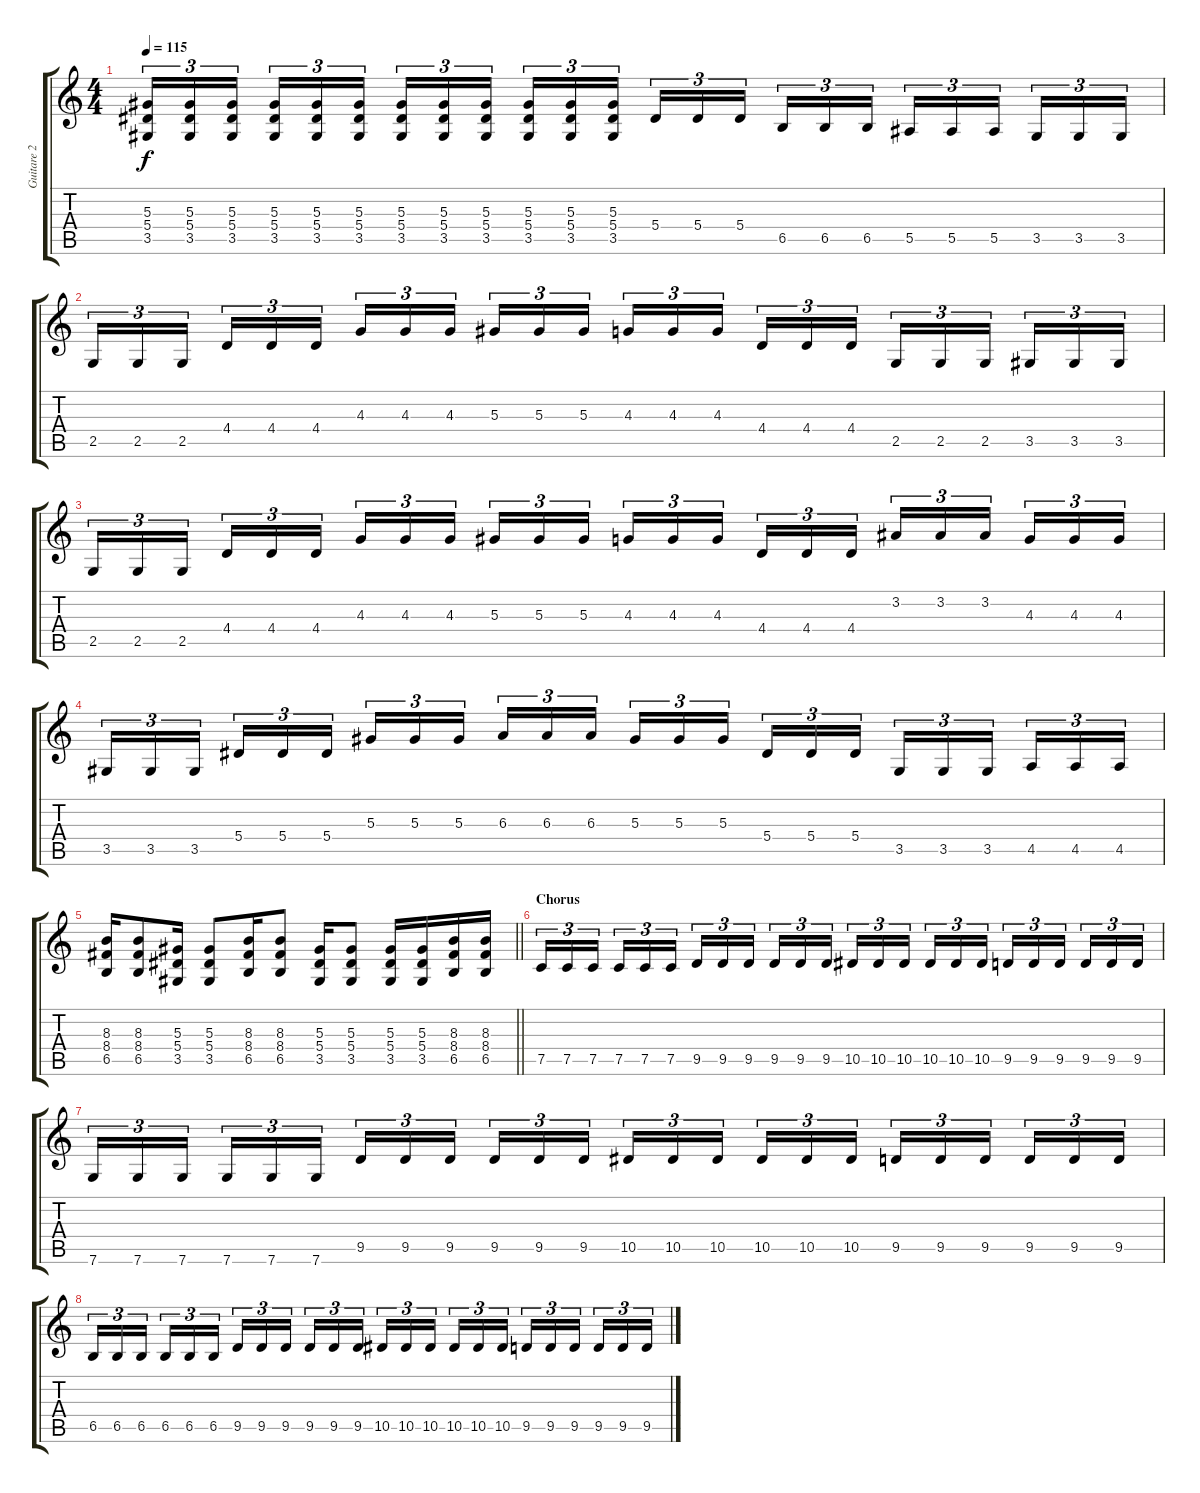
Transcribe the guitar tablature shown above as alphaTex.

\track ("Guitare 2" "Guitare 2") {instrument distortionguitar}
\staff {score tabs}
\tuning (C4 G3 Eb3 Bb2 F2 C2) {hide}
\ts (4 4)
\tempo 115
\clef g2
\ks c
(5.3 5.4 3.5).16{tu (3 2) dy f} (5.3 5.4 3.5).16{tu (3 2)} (5.3 5.4 3.5).16{tu (3 2) beam splitsecondary} (5.3 5.4 3.5).16{tu (3 2)} (5.3 5.4 3.5).16{tu (3 2)} (5.3 5.4 3.5).16{tu (3 2)} (5.3 5.4 3.5).16{tu (3 2)} (5.3 5.4 3.5).16{tu (3 2)} (5.3 5.4 3.5).16{tu (3 2) beam splitsecondary} (5.3 5.4 3.5).16{tu (3 2)} (5.3 5.4 3.5).16{tu (3 2)} (5.3 5.4 3.5).16{tu (3 2)} 5.4.16{tu (3 2)} 5.4.16{tu (3 2)} 5.4.16{tu (3 2) beam splitsecondary} 6.5.16{tu (3 2)} 6.5.16{tu (3 2)} 6.5.16{tu (3 2)} 5.5.16{tu (3 2)} 5.5.16{tu (3 2)} 5.5.16{tu (3 2) beam splitsecondary} 3.5.16{tu (3 2)} 3.5.16{tu (3 2)} 3.5.16{tu (3 2)} |
2.5.16{tu (3 2)} 2.5.16{tu (3 2)} 2.5.16{tu (3 2) beam splitsecondary} 4.4.16{tu (3 2)} 4.4.16{tu (3 2)} 4.4.16{tu (3 2)} 4.3.16{tu (3 2)} 4.3.16{tu (3 2)} 4.3.16{tu (3 2) beam splitsecondary} 5.3.16{tu (3 2)} 5.3.16{tu (3 2)} 5.3.16{tu (3 2)} 4.3.16{tu (3 2)} 4.3.16{tu (3 2)} 4.3.16{tu (3 2) beam splitsecondary} 4.4.16{tu (3 2)} 4.4.16{tu (3 2)} 4.4.16{tu (3 2)} 2.5.16{tu (3 2)} 2.5.16{tu (3 2)} 2.5.16{tu (3 2) beam splitsecondary} 3.5.16{tu (3 2)} 3.5.16{tu (3 2)} 3.5.16{tu (3 2)} |
2.5.16{tu (3 2)} 2.5.16{tu (3 2)} 2.5.16{tu (3 2) beam splitsecondary} 4.4.16{tu (3 2)} 4.4.16{tu (3 2)} 4.4.16{tu (3 2)} 4.3.16{tu (3 2)} 4.3.16{tu (3 2)} 4.3.16{tu (3 2) beam splitsecondary} 5.3.16{tu (3 2)} 5.3.16{tu (3 2)} 5.3.16{tu (3 2)} 4.3.16{tu (3 2)} 4.3.16{tu (3 2)} 4.3.16{tu (3 2) beam splitsecondary} 4.4.16{tu (3 2)} 4.4.16{tu (3 2)} 4.4.16{tu (3 2)} 3.2.16{tu (3 2)} 3.2.16{tu (3 2)} 3.2.16{tu (3 2) beam splitsecondary} 4.3.16{tu (3 2)} 4.3.16{tu (3 2)} 4.3.16{tu (3 2)} |
3.5.16{tu (3 2)} 3.5.16{tu (3 2)} 3.5.16{tu (3 2) beam splitsecondary} 5.4.16{tu (3 2)} 5.4.16{tu (3 2)} 5.4.16{tu (3 2)} 5.3.16{tu (3 2)} 5.3.16{tu (3 2)} 5.3.16{tu (3 2) beam splitsecondary} 6.3.16{tu (3 2)} 6.3.16{tu (3 2)} 6.3.16{tu (3 2)} 5.3.16{tu (3 2)} 5.3.16{tu (3 2)} 5.3.16{tu (3 2) beam splitsecondary} 5.4.16{tu (3 2)} 5.4.16{tu (3 2)} 5.4.16{tu (3 2)} 3.5.16{tu (3 2)} 3.5.16{tu (3 2)} 3.5.16{tu (3 2) beam splitsecondary} 4.5.16{tu (3 2)} 4.5.16{tu (3 2)} 4.5.16{tu (3 2)} |
\barLineRight lightlight
(8.3 8.4 6.5).16 (8.3 8.4 6.5).8 (5.3 5.4 3.5).16 (5.3 5.4 3.5).8 (8.3 8.4 6.5).16 (8.3 8.4 6.5).8 (5.3 5.4 3.5).16 (5.3 5.4 3.5).8 (5.3 5.4 3.5).16 (5.3 5.4 3.5).16 (8.3 8.4 6.5).16 (8.3 8.4 6.5).16 |
\section ("" "Chorus")
7.5.16{tu (3 2)} 7.5.16{tu (3 2)} 7.5.16{tu (3 2) beam splitsecondary} 7.5.16{tu (3 2)} 7.5.16{tu (3 2)} 7.5.16{tu (3 2)} 9.5.16{tu (3 2)} 9.5.16{tu (3 2)} 9.5.16{tu (3 2) beam splitsecondary} 9.5.16{tu (3 2)} 9.5.16{tu (3 2)} 9.5.16{tu (3 2)} 10.5.16{tu (3 2)} 10.5.16{tu (3 2)} 10.5.16{tu (3 2) beam splitsecondary} 10.5.16{tu (3 2)} 10.5.16{tu (3 2)} 10.5.16{tu (3 2)} 9.5.16{tu (3 2)} 9.5.16{tu (3 2)} 9.5.16{tu (3 2) beam splitsecondary} 9.5.16{tu (3 2)} 9.5.16{tu (3 2)} 9.5.16{tu (3 2)} |
7.6.16{tu (3 2)} 7.6.16{tu (3 2)} 7.6.16{tu (3 2) beam splitsecondary} 7.6.16{tu (3 2)} 7.6.16{tu (3 2)} 7.6.16{tu (3 2)} 9.5.16{tu (3 2)} 9.5.16{tu (3 2)} 9.5.16{tu (3 2) beam splitsecondary} 9.5.16{tu (3 2)} 9.5.16{tu (3 2)} 9.5.16{tu (3 2)} 10.5.16{tu (3 2)} 10.5.16{tu (3 2)} 10.5.16{tu (3 2) beam splitsecondary} 10.5.16{tu (3 2)} 10.5.16{tu (3 2)} 10.5.16{tu (3 2)} 9.5.16{tu (3 2)} 9.5.16{tu (3 2)} 9.5.16{tu (3 2) beam splitsecondary} 9.5.16{tu (3 2)} 9.5.16{tu (3 2)} 9.5.16{tu (3 2)} |
6.5.16{tu (3 2)} 6.5.16{tu (3 2)} 6.5.16{tu (3 2) beam splitsecondary} 6.5.16{tu (3 2)} 6.5.16{tu (3 2)} 6.5.16{tu (3 2)} 9.5.16{tu (3 2)} 9.5.16{tu (3 2)} 9.5.16{tu (3 2) beam splitsecondary} 9.5.16{tu (3 2)} 9.5.16{tu (3 2)} 9.5.16{tu (3 2)} 10.5.16{tu (3 2)} 10.5.16{tu (3 2)} 10.5.16{tu (3 2) beam splitsecondary} 10.5.16{tu (3 2)} 10.5.16{tu (3 2)} 10.5.16{tu (3 2)} 9.5.16{tu (3 2)} 9.5.16{tu (3 2)} 9.5.16{tu (3 2) beam splitsecondary} 9.5.16{tu (3 2)} 9.5.16{tu (3 2)} 9.5.16{tu (3 2)}
